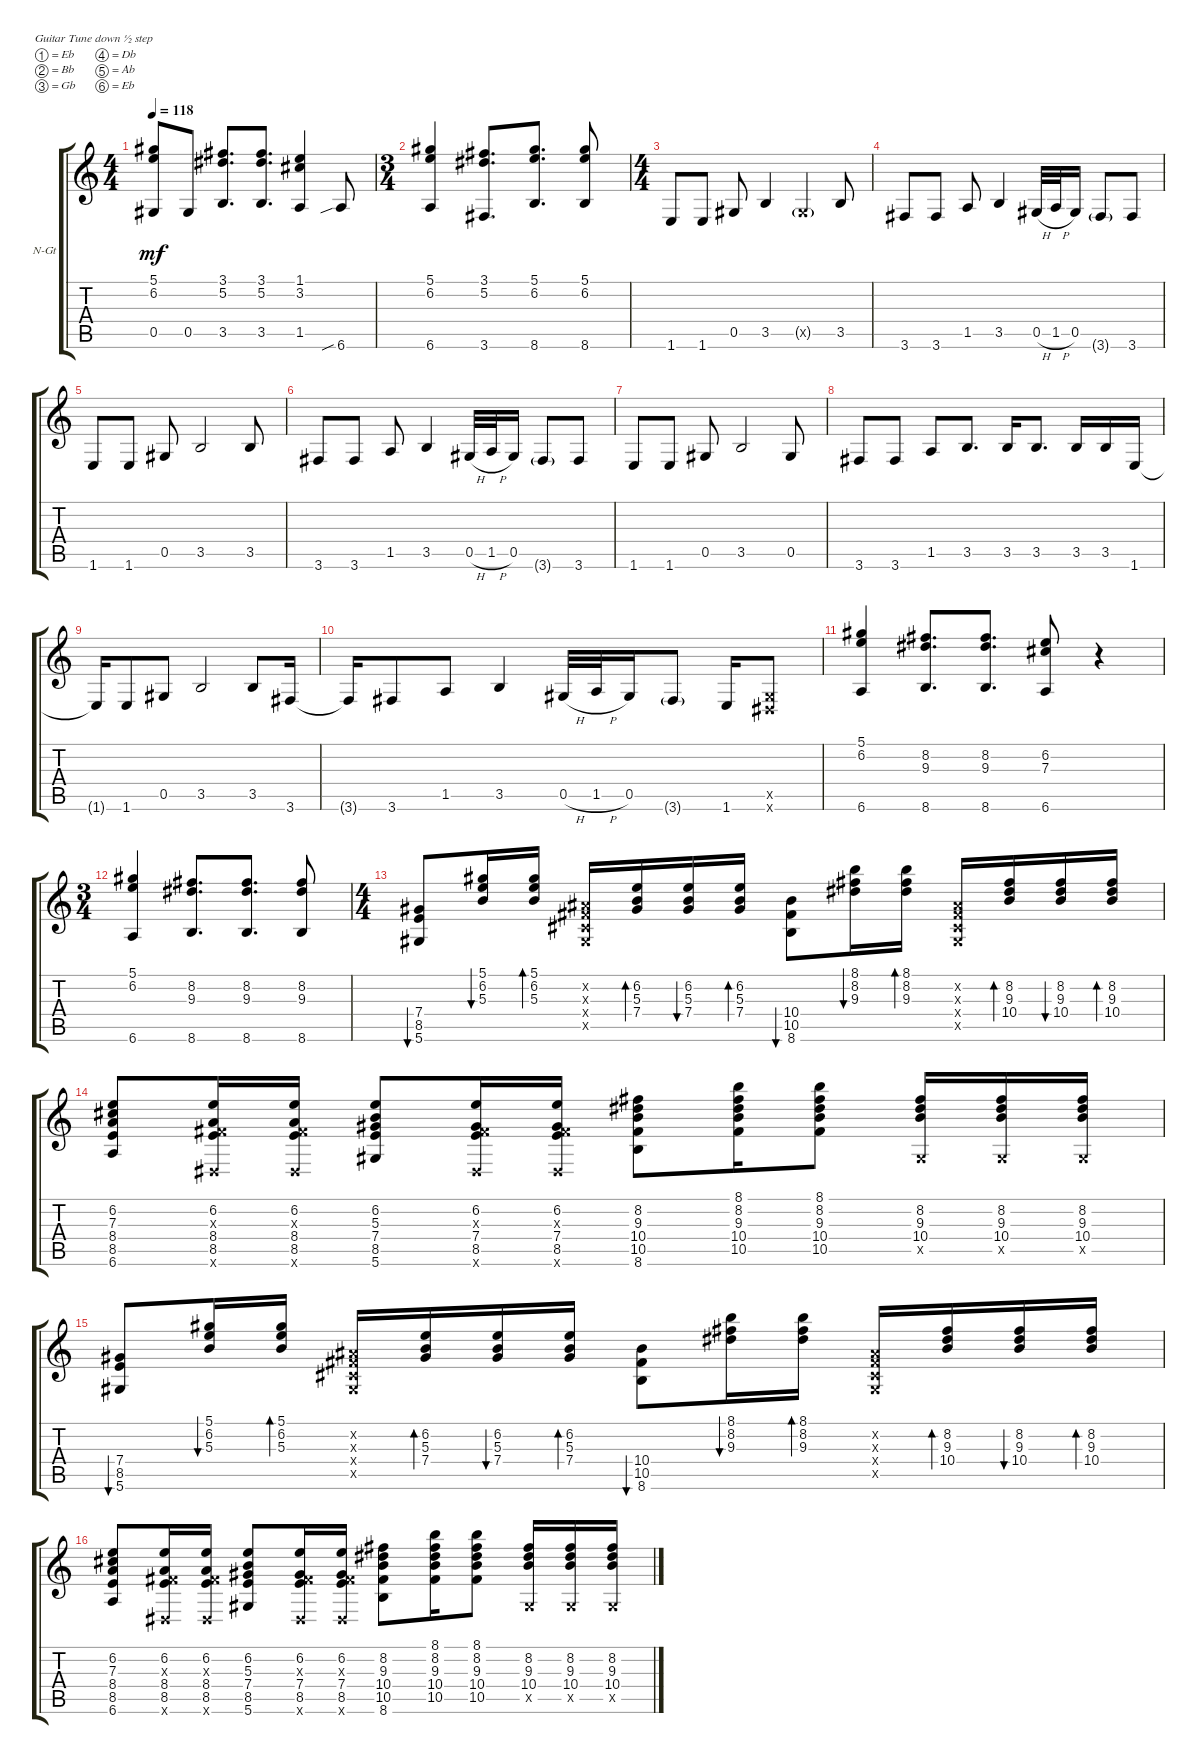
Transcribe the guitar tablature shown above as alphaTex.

\defaultSystemsLayout 4
\bracketExtendMode groupsimilarinstruments
\firstSystemTrackNameOrientation horizontal
\otherSystemsTrackNameOrientation horizontal
\track ("Nylon Guitar" "N-Gt") {instrument acousticguitarnylon}
\staff {score tabs}
\tuning (Eb4 Bb3 Gb3 Db3 Ab2 Eb2)
\ts (4 4)
\tempo 118
\clef g2
\ks c
(0.5 5.1 6.2).8{dy mf} 0.5.8 (3.1 5.2 3.5).8{d} (3.1 5.2 3.5).8{d} (1.1 3.2 1.5).4 6.6{sib}.8 |
\ts (3 4)
(5.1 6.2 6.6).4 (3.1 5.2 3.6).8{d} (5.1 6.2 8.6).8{d} (5.1 6.2 8.6).8 |
\ts (4 4)
1.6.8 1.6.8 0.5.8 3.5.4 0.5{g x}.4 3.5.8 |
3.6.8 3.6.8 1.5.8 3.5.4 0.5{h}.32 1.5{h}.32 0.5.16 3.6{g}.8 3.6.8 |
1.6.8 1.6.8 0.5.8 3.5.2 3.5.8 |
3.6.8 3.6.8 1.5.8 3.5.4 0.5{h}.32 1.5{h}.32 0.5.16 3.6{g}.8 3.6.8 |
1.6.8 1.6.8 0.5.8 3.5.2 0.5.8 |
3.6.8 3.6.8 1.5.8 3.5.8{d} 3.5.16 3.5.8{d} 3.5.16 3.5.16 1.6.16 |
1.6{t}.16 1.6.8 0.5.8 3.5.2 3.5.8 3.6.16 |
3.6{t}.16 3.6.8 1.5.8 3.5.4 0.5{h}.32 1.5{h}.32 0.5.16 3.6{g}.8 1.6.16 (0.5{x} 0.6{x}).8 |
(5.1 6.2 6.6).4 (8.2 8.6 9.3).8{d} (8.2 8.6 9.3).8{d} (6.2 6.6 7.3).8 r.4 |
\ts (3 4)
(5.1 6.2 6.6).4 (8.2 8.6 9.3).8{d} (8.2 8.6 9.3).8{d} (8.2 8.6 9.3).8 |
\ts (4 4)
(5.6 8.5 7.4).8{bu 30} (5.1 6.2 5.3).16{bu 30} (5.1 6.2 5.3).16{bd 30} (0.2{x} 0.3{x} 0.4{x} 0.5{x}).16 (6.2 5.3 7.4).16{bd 30} (6.2 5.3 7.4).16{bu 30} (6.2 5.3 7.4).16{bd 30} (8.6 10.5 10.4).8{bu 30} (8.1 8.2 9.3).16{bu 30} (8.1 8.2 9.3).16{bd 30} (0.2{x} 0.3{x} 0.4{x} 0.5{x}).16 (10.4 9.3 8.2).16{bd 30} (10.4 9.3 8.2).16{bu 30} (10.4 9.3 8.2).16{bd 30} |
(6.6 8.5 8.4 7.3 6.2).8 (8.5 8.4 0.3{x} 0.6{x} 6.2).16 (0.3{x} 8.4 8.5 0.6{x} 6.2).16 (5.6 8.5 7.4 5.3 6.2).8 (8.5 7.4 0.3{x} 0.6{x} 6.2).16 (0.3{x} 7.4 8.5 0.6{x} 6.2).16 (8.6 10.5 10.4 9.3 8.2).8 (10.4 9.3 10.5 8.2 8.1).16 (9.3 10.4 10.5 8.2 8.1).8 (9.3 10.4 0.5{x} 8.2).16 (0.5{x} 10.4 9.3 8.2).16 (9.3 10.4 0.5{x} 8.2).16 |
(5.6 8.5 7.4).8{bu 30} (5.1 6.2 5.3).16{bu 30} (5.1 6.2 5.3).16{bd 30} (0.2{x} 0.3{x} 0.4{x} 0.5{x}).16 (6.2 5.3 7.4).16{bd 30} (6.2 5.3 7.4).16{bu 30} (6.2 5.3 7.4).16{bd 30} (8.6 10.5 10.4).8{bu 30} (8.1 8.2 9.3).16{bu 30} (8.1 8.2 9.3).16{bd 30} (0.2{x} 0.3{x} 0.4{x} 0.5{x}).16 (10.4 9.3 8.2).16{bd 30} (10.4 9.3 8.2).16{bu 30} (10.4 9.3 8.2).16{bd 30} |
(6.6 8.5 8.4 7.3 6.2).8 (8.5 8.4 0.3{x} 0.6{x} 6.2).16 (0.3{x} 8.4 8.5 0.6{x} 6.2).16 (5.6 8.5 7.4 5.3 6.2).8 (8.5 7.4 0.3{x} 0.6{x} 6.2).16 (0.3{x} 7.4 8.5 0.6{x} 6.2).16 (8.6 10.5 10.4 9.3 8.2).8 (10.4 9.3 10.5 8.2 8.1).16 (9.3 10.4 10.5 8.2 8.1).8 (9.3 10.4 0.5{x} 8.2).16 (0.5{x} 10.4 9.3 8.2).16 (9.3 10.4 0.5{x} 8.2).16
